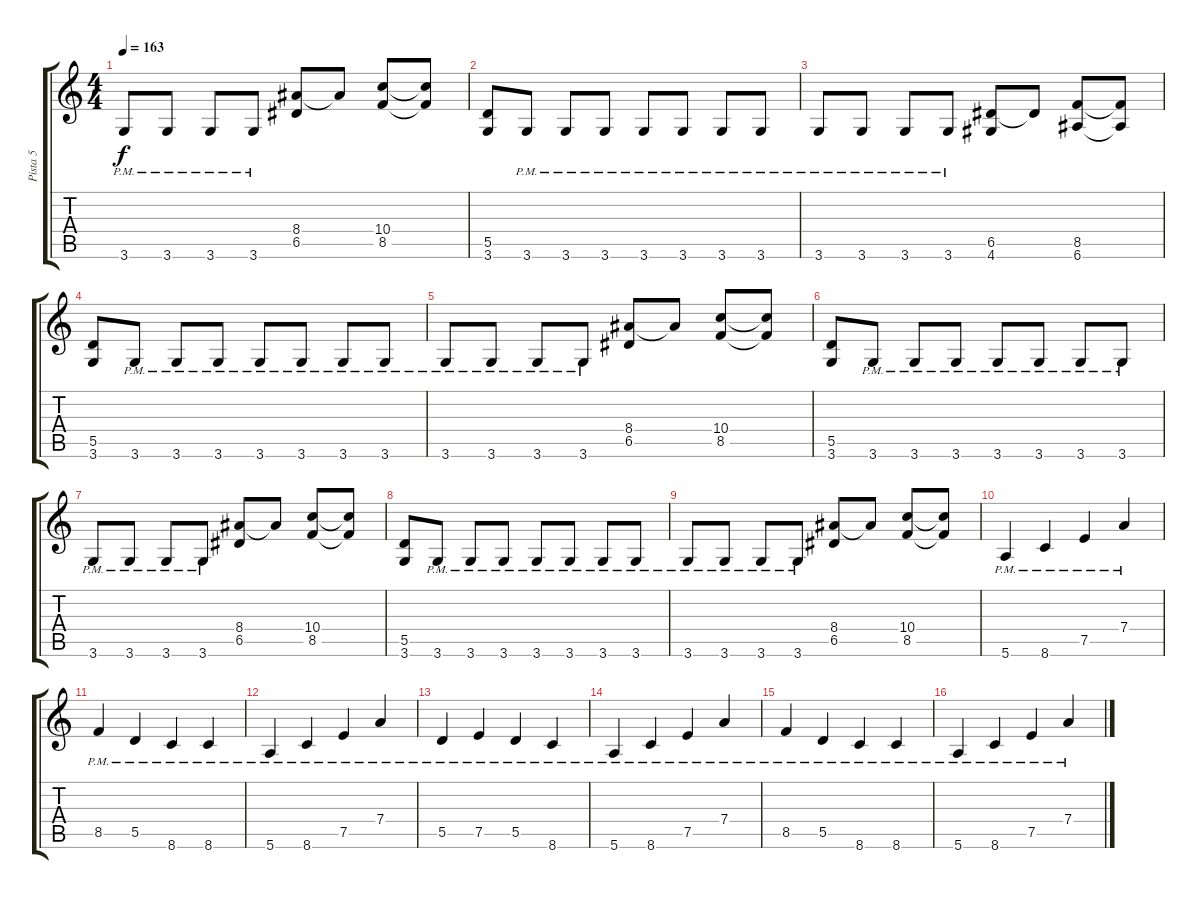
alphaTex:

\track ("Pista 5" "Pista 5") {instrument distortionguitar}
\staff {score tabs}
\tuning (E4 B3 G3 D3 A2 E2) {hide}
\ts (4 4)
\tempo 163
\clef g2
\ks c
3.6{pm}.8{dy f} 3.6{pm}.8 3.6{pm}.8 3.6{pm}.8 (8.4 6.5).8 8.4{t}.8 (10.4 8.5).8 (10.4{t} 8.5{t}).8 |
(5.5 3.6).8 3.6{pm}.8 3.6{pm}.8 3.6{pm}.8 3.6{pm}.8 3.6{pm}.8 3.6{pm}.8 3.6{pm}.8 |
3.6{pm}.8 3.6{pm}.8 3.6{pm}.8 3.6{pm}.8 (6.5 4.6).8 6.5{t}.8 (8.5 6.6).8 (8.5{t} 6.6{t}).8 |
(5.5 3.6).8 3.6{pm}.8 3.6{pm}.8 3.6{pm}.8 3.6{pm}.8 3.6{pm}.8 3.6{pm}.8 3.6{pm}.8 |
3.6{pm}.8 3.6{pm}.8 3.6{pm}.8 3.6{pm}.8 (8.4 6.5).8 8.4{t}.8 (10.4 8.5).8 (10.4{t} 8.5{t}).8 |
(5.5 3.6).8 3.6{pm}.8 3.6{pm}.8 3.6{pm}.8 3.6{pm}.8 3.6{pm}.8 3.6{pm}.8 3.6{pm}.8 |
3.6{pm}.8 3.6{pm}.8 3.6{pm}.8 3.6{pm}.8 (8.4 6.5).8 8.4{t}.8 (10.4 8.5).8 (10.4{t} 8.5{t}).8 |
(5.5 3.6).8 3.6{pm}.8 3.6{pm}.8 3.6{pm}.8 3.6{pm}.8 3.6{pm}.8 3.6{pm}.8 3.6{pm}.8 |
3.6{pm}.8 3.6{pm}.8 3.6{pm}.8 3.6{pm}.8 (8.4 6.5).8 8.4{t}.8 (10.4 8.5).8 (10.4{t} 8.5{t}).8 |
5.6{pm}.4 8.6{pm}.4 7.5{pm}.4 7.4{pm}.4 |
8.5{pm}.4 5.5{pm}.4 8.6{pm}.4 8.6{pm}.4 |
5.6{pm}.4 8.6{pm}.4 7.5{pm}.4 7.4{pm}.4 |
5.5{pm}.4 7.5{pm}.4 5.5{pm}.4 8.6{pm}.4 |
5.6{pm}.4 8.6{pm}.4 7.5{pm}.4 7.4{pm}.4 |
8.5{pm}.4 5.5{pm}.4 8.6{pm}.4 8.6{pm}.4 |
5.6{pm}.4 8.6{pm}.4 7.5{pm}.4 7.4{pm}.4
